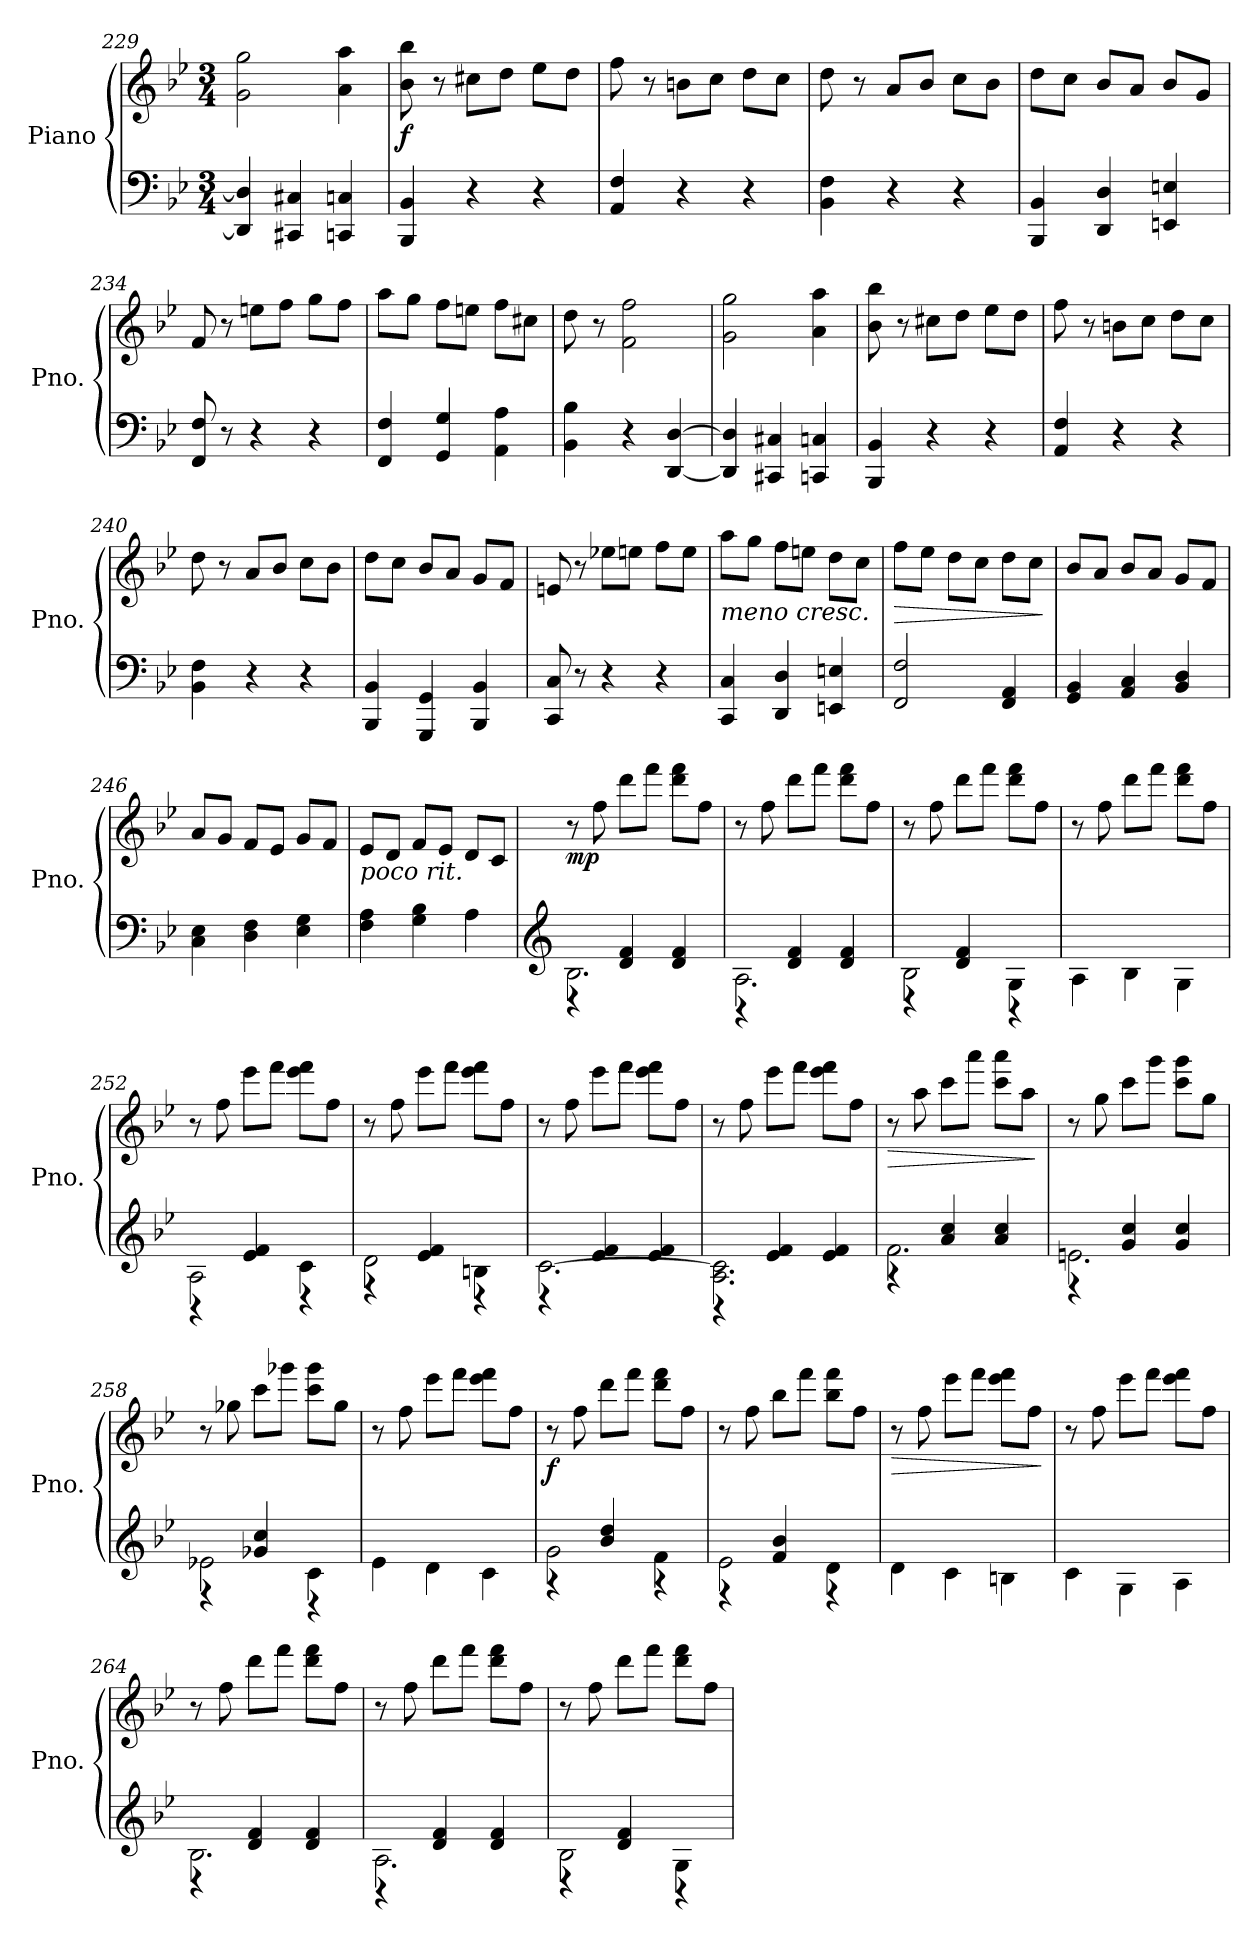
**kern	**kern	**dynam
*part1	*part1	*part1
*staff2	*staff1	*staff1/2
*I"Piano	*	*
*I'Pno.	*	*
*clefF4	*clefG2	*
*k[b-e-]	*k[b-e-]	*
*M3/4	*M3/4	*
=229	=229	=229
4DD/] 4D/]	2g\ 2gg\	.
4CC#X/ 4C#X/	.	.
4CCn/ 4Cn/	4a\ 4aa\	.
=230	=230	=230
!	!	!LO:DY:b
4BBB-/ 4BB-/	8b-\ 8bb-\	f
.	8r	.
4r	8cc#X\L	.
.	8dd\J	.
4r	8ee-\L	.
.	8dd\J	.
!!LO:LB:g=z
=231	=231	=231
4AA/ 4F/	8ff\	.
.	8r	.
4r	8bn\L	.
.	8cc\J	.
4r	8dd\L	.
.	8cc\J	.
=232	=232	=232
4BB-\ 4F\	8dd\	.
.	8r	.
4r	8a/L	.
.	8b-/J	.
4r	8cc\L	.
.	8b-\J	.
=233	=233	=233
4BBB-/ 4BB-/	8dd\L	.
.	8cc\J	.
4DD/ 4D/	8b-/L	.
.	8a/J	.
4EEn/ 4En/	8b-/L	.
.	8g/J	.
=234	=234	=234
8FF/ 8F/	8f/	.
8r	8r	.
4r	8een\L	.
.	8ff\J	.
4r	8gg\L	.
.	8ff\J	.
=235	=235	=235
4FF/ 4F/	8aa\L	.
.	8gg\J	.
4GG/ 4G/	8ff\L	.
.	8een\J	.
4AA\ 4A\	8ff\L	.
.	8cc#X\J	.
=236	=236	=236
4BB-\ 4B-\	8dd\	.
.	8r	.
4r	2f\ 2ff\	.
[4DD/ [4D/	.	.
=237	=237	=237
4DD/] 4D/]	2g\ 2gg\	.
4CC#X/ 4C#X/	.	.
4CCn/ 4Cn/	4a\ 4aa\	.
!!LO:LB:g=z
=238	=238	=238
4BBB-/ 4BB-/	8b-\ 8bb-\	.
.	8r	.
4r	8cc#X\L	.
.	8dd\J	.
4r	8ee-\L	.
.	8dd\J	.
=239	=239	=239
4AA/ 4F/	8ff\	.
.	8r	.
4r	8bn\L	.
.	8cc\J	.
4r	8dd\L	.
.	8cc\J	.
=240	=240	=240
4BB-\ 4F\	8dd\	.
.	8r	.
4r	8a/L	.
.	8b-/J	.
4r	8cc\L	.
.	8b-\J	.
=241	=241	=241
4BBB-/ 4BB-/	8dd\L	.
.	8cc\J	.
4GGG/ 4GG/	8b-/L	.
.	8a/J	.
4BBB-/ 4BB-/	8g/L	.
.	8f/J	.
=242	=242	=242
8CC/ 8C/	8en/	.
8r	8r	.
4r	8ee-X\L	.
.	8een\J	.
4r	8ff\L	.
.	8ee\J	.
=243	=243	=243
!	!LO:TX:b:i:t=meno cresc.	!
4CC/ 4C/	8aa\L	.
.	8gg\J	.
4DD/ 4D/	8ff\L	.
.	8een\J	.
4EEn/ 4En/	8dd\L	.
.	8cc\J	.
=244	=244	=244
!	!	!LO:HP:b
2FF/ 2F/	8ff\L	>
.	8ee-\J	.
.	8dd\L	.
.	8cc\J	.
4FF/ 4AA/	8dd\L	.
.	8cc\J	.
.	.	]
!!LO:LB:g=z
=245	=245	=245
4GG/ 4BB-/	8b-/L	.
.	8a/J	.
4AA/ 4C/	8b-/L	.
.	8a/J	.
4BB-/ 4D/	8g/L	.
.	8f/J	.
=246	=246	=246
4C\ 4E-\	8a/L	.
.	8g/J	.
4D\ 4F\	8f/L	.
.	8e-/J	.
4E-\ 4G\	8g/L	.
.	8f/J	.
=247	=247	=247
!	!LO:TX:b:i:t=poco rit.	!
4F\ 4A\	8e-/L	.
.	8d/J	.
4G\ 4B-\	8f/L	.
.	8e-/J	.
4A\	8d/L	.
.	8c/J	.
=248	=248	=248
*clefG2	*	*
*^	*	*
!	!	!	!LO:DY:b
2.B-\	4r	8r	mp
.	.	8ff\	.
.	4d/ 4f/	8ddd\L	.
.	.	8fff\J	.
.	4d/ 4f/	8ddd\ 8fff\L	.
.	.	8ff\J	.
=249	=249	=249	=249
2.A\	4r	8r	.
.	.	8ff\	.
.	4d/ 4f/	8ddd\L	.
.	.	8fff\J	.
.	4d/ 4f/	8ddd\ 8fff\L	.
.	.	8ff\J	.
=250	=250	=250	=250
2B-\	4r	8r	.
.	.	8ff\	.
.	4d/ 4f/	8ddd\L	.
.	.	8fff\J	.
4G\	4r	8ddd\ 8fff\L	.
.	.	8ff\J	.
*v	*v	*	*
=251	=251	=251
4A\	8r	.
.	8ff\	.
4B-\	8ddd\L	.
.	8fff\J	.
4G\	8ddd\ 8fff\L	.
.	8ff\J	.
!!LO:PB:g=z
=252	=252	=252
*^	*	*
2A\	4r	8r	.
.	.	8ff\	.
.	4e-/ 4f/	8eee-\L	.
.	.	8fff\J	.
4c\	4r	8eee-\ 8fff\L	.
.	.	8ff\J	.
=253	=253	=253	=253
2d\	4r	8r	.
.	.	8ff\	.
.	4e-/ 4f/	8eee-\L	.
.	.	8fff\J	.
4Bn\	4r	8eee-\ 8fff\L	.
.	.	8ff\J	.
=254	=254	=254	=254
[2.c\	4r	8r	.
.	.	8ff\	.
.	4e-/ 4f/	8eee-\L	.
.	.	8fff\J	.
.	4e-/ 4f/	8eee-\ 8fff\L	.
.	.	8ff\J	.
=255	=255	=255	=255
2.A\ 2.c\]	4r	8r	.
.	.	8ff\	.
.	4e-/ 4f/	8eee-\L	.
.	.	8fff\J	.
.	4e-/ 4f/	8eee-\ 8fff\L	.
.	.	8ff\J	.
=256	=256	=256	=256
!	!	!	!LO:HP:b
2.f\	4r	8r	>
.	.	8aa\	.
.	4a/ 4cc/	8ccc\L	.
.	.	8aaa\J	.
.	4a/ 4cc/	8ccc\ 8aaa\L	.
.	.	8aa\J	.
*v	*v	*	*
.	.	]
=257	=257	=257
*^	*	*
2.en\	4r	8r	.
.	.	8gg\	.
.	4g/ 4cc/	8ccc\L	.
.	.	8ggg\J	.
.	4g/ 4cc/	8ccc\ 8ggg\L	.
.	.	8gg\J	.
!!LO:LB:g=z
=258	=258	=258	=258
2e-X\	4r	8r	.
.	.	8gg-X\	.
.	4g-X/ 4cc/	8ccc\L	.
.	.	8ggg-X\J	.
4c\	4r	8ccc\ 8ggg-\L	.
.	.	8gg-\J	.
*v	*v	*	*
=259	=259	=259
4e-\	8r	.
.	8ff\	.
4d\	8eee-\L	.
.	8fff\J	.
4c\	8eee-\ 8fff\L	.
.	8ff\J	.
=260	=260	=260
*^	*	*
!	!	!	!LO:DY:b
2g\	4r	8r	f
.	.	8ff\	.
.	4b-/ 4dd/	8ddd\L	.
.	.	8fff\J	.
4f\	4r	8ddd\ 8fff\L	.
.	.	8ff\J	.
=261	=261	=261	=261
2e-\	4r	8r	.
.	.	8ff\	.
.	4f/ 4b-/	8bb-\L	.
.	.	8fff\J	.
4d\	4r	8bb-\ 8fff\L	.
.	.	8ff\J	.
*v	*v	*	*
=262	=262	=262
!	!	!LO:HP:b
4d\	8r	>
.	8ff\	.
4c\	8eee-\L	.
.	8fff\J	.
4Bn\	8eee-\ 8fff\L	.
.	8ff\J	.
.	.	]
=263	=263	=263
4c\	8r	.
.	8ff\	.
4G\	8eee-\L	.
.	8fff\J	.
4A\	8eee-\ 8fff\L	.
.	8ff\J	.
!!LO:LB:g=z
=264	=264	=264
*^	*	*
2.B-\	4r	8r	.
.	.	8ff\	.
.	4d/ 4f/	8ddd\L	.
.	.	8fff\J	.
.	4d/ 4f/	8ddd\ 8fff\L	.
.	.	8ff\J	.
=265	=265	=265	=265
2.A\	4r	8r	.
.	.	8ff\	.
.	4d/ 4f/	8ddd\L	.
.	.	8fff\J	.
.	4d/ 4f/	8ddd\ 8fff\L	.
.	.	8ff\J	.
=266	=266	=266	=266
2B-\	4r	8r	.
.	.	8ff\	.
.	4d/ 4f/	8ddd\L	.
.	.	8fff\J	.
4G\	4r	8ddd\ 8fff\L	.
.	.	8ff\J	.
*v	*v	*	*
=	=	=
*-	*-	*-
